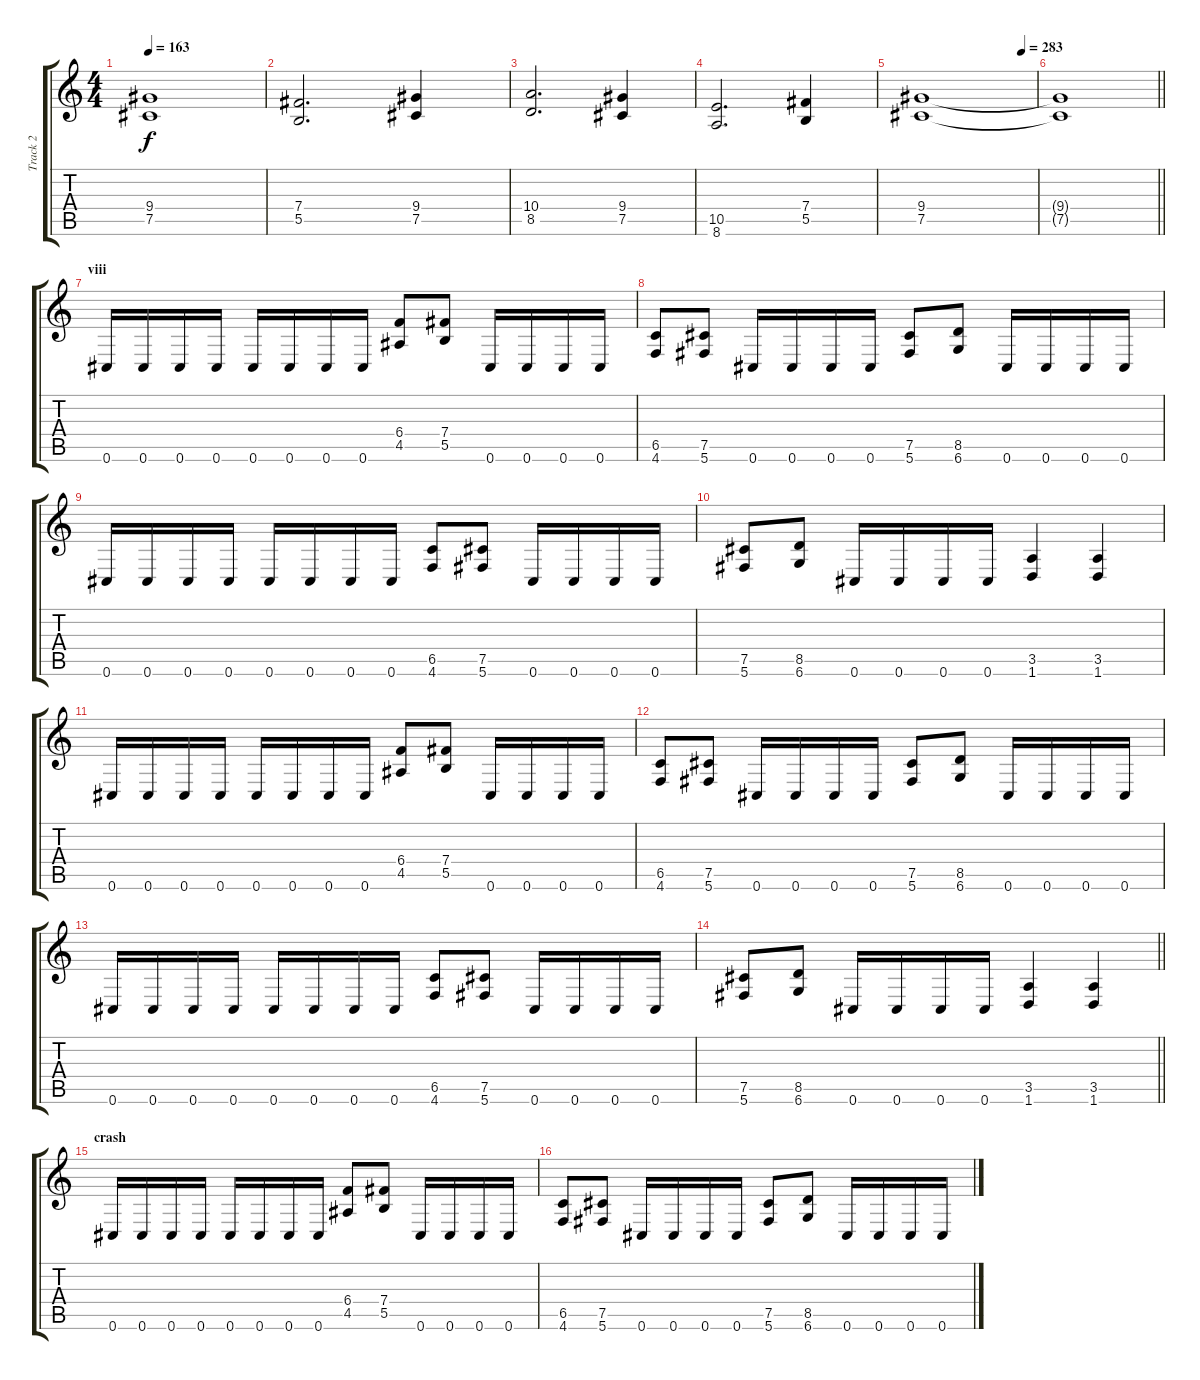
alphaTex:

\track ("Track 2" "Track 2") {instrument distortionguitar}
\staff {score tabs}
\tuning (Db4 Ab3 E3 B2 Gb2 Db2) {hide}
\ts (4 4)
\tempo 163
\clef g2
\ks c
(9.4 7.5).1{dy f} |
(7.4 5.5).2{d} (9.4 7.5).4 |
(10.4 8.5).2{d} (9.4 7.5).4 |
(10.5 8.6).2{d} (7.4 5.5).4 |
\tempo (283 0.875)
(9.4 7.5).1 |
\barLineRight lightlight
(9.4{t} 7.5{t}).1 |
\section ("" "viii")
0.6.16 0.6.16 0.6.16 0.6.16 0.6.16 0.6.16 0.6.16 0.6.16 (6.4 4.5).8 (7.4 5.5).8 0.6.16 0.6.16 0.6.16 0.6.16 |
(6.5 4.6).8 (7.5 5.6).8 0.6.16 0.6.16 0.6.16 0.6.16 (7.5 5.6).8 (8.5 6.6).8 0.6.16 0.6.16 0.6.16 0.6.16 |
0.6.16 0.6.16 0.6.16 0.6.16 0.6.16 0.6.16 0.6.16 0.6.16 (6.5 4.6).8 (7.5 5.6).8 0.6.16 0.6.16 0.6.16 0.6.16 |
(7.5 5.6).8 (8.5 6.6).8 0.6.16 0.6.16 0.6.16 0.6.16 (3.5 1.6).4 (3.5 1.6).4 |
0.6.16 0.6.16 0.6.16 0.6.16 0.6.16 0.6.16 0.6.16 0.6.16 (6.4 4.5).8 (7.4 5.5).8 0.6.16 0.6.16 0.6.16 0.6.16 |
(6.5 4.6).8 (7.5 5.6).8 0.6.16 0.6.16 0.6.16 0.6.16 (7.5 5.6).8 (8.5 6.6).8 0.6.16 0.6.16 0.6.16 0.6.16 |
0.6.16 0.6.16 0.6.16 0.6.16 0.6.16 0.6.16 0.6.16 0.6.16 (6.5 4.6).8 (7.5 5.6).8 0.6.16 0.6.16 0.6.16 0.6.16 |
\barLineRight lightlight
(7.5 5.6).8 (8.5 6.6).8 0.6.16 0.6.16 0.6.16 0.6.16 (3.5 1.6).4 (3.5 1.6).4 |
\section ("" "crash")
0.6.16 0.6.16 0.6.16 0.6.16 0.6.16 0.6.16 0.6.16 0.6.16 (6.4 4.5).8 (7.4 5.5).8 0.6.16 0.6.16 0.6.16 0.6.16 |
(6.5 4.6).8 (7.5 5.6).8 0.6.16 0.6.16 0.6.16 0.6.16 (7.5 5.6).8 (8.5 6.6).8 0.6.16 0.6.16 0.6.16 0.6.16
